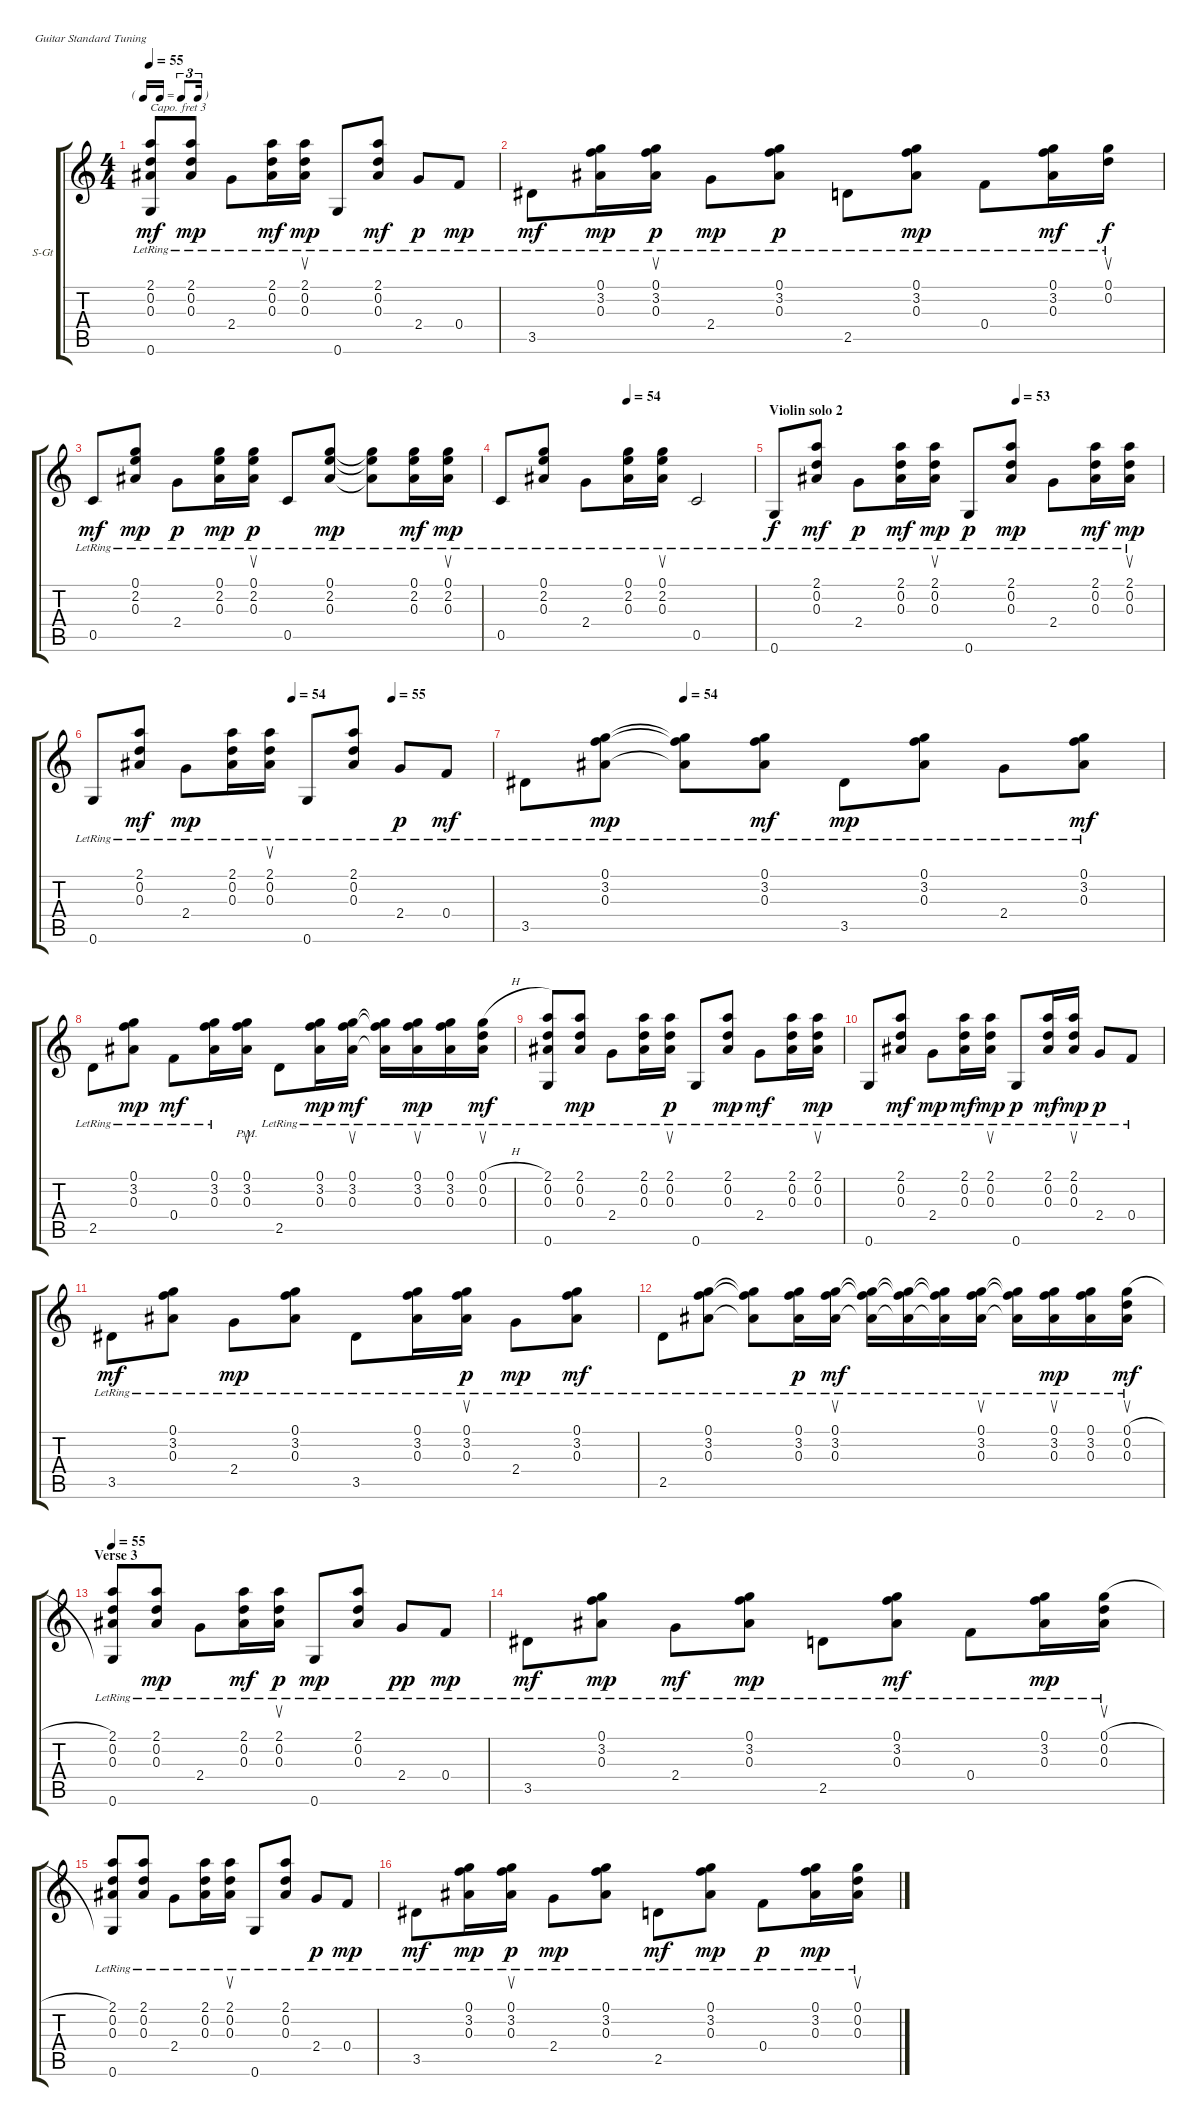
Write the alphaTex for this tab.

\defaultSystemsLayout 4
\bracketExtendMode groupsimilarinstruments
\firstSystemTrackNameOrientation horizontal
\otherSystemsTrackNameOrientation horizontal
\track ("Steel Guitar" "S-Gt") {instrument acousticguitarsteel}
\staff {score tabs}
\capo 3
\tuning (E4 B3 G3 D3 A2 E2)
\ts (4 4)
\tf triplet16th
\tempo 55
\clef g2
\ks c
(0.6{lr} 0.3{lr t} 0.2{lr t} 2.1{lr}).8{dy mf} (2.1{lr} 0.2{lr} 0.3{lr}).8{dy mp} 2.4{lr}.8 (0.3{lr} 2.1{lr} 0.2{lr}).16{dy mf} (0.3{lr} 2.1{lr} 0.2{lr}).16{su dy mp} 0.6{lr}.8 (2.1{lr} 0.2{lr} 0.3{lr}).8{dy mf} 2.4{lr}.8{dy p} 0.4{lr}.8{dy mp} |
3.5{lr}.8{dy mf} (0.3{lr} 3.2{lr} 0.1{lr}).16{dy mp} (0.1{lr} 3.2{lr} 0.3{lr}).16{su dy p} 2.4{lr}.8{dy mp} (0.3{lr} 3.2{lr} 0.1{lr}).8{dy p} 2.5{lr}.8 (0.3{lr} 3.2{lr} 0.1{lr}).8{dy mp} 0.4{lr}.8 (0.3{lr} 3.2{lr} 0.1{lr}).16{dy mf} (0.1{lr} 0.2{lr}).16{su dy f} |
0.5{lr}.8{dy mf} (0.3{lr} 2.2{lr} 0.1{lr}).8{dy mp} 2.4{lr}.8{dy p} (0.3{lr} 2.2{lr} 0.1{lr}).16{dy mp} (0.3{lr} 2.2{lr} 0.1{lr}).16{su dy p} 0.5{lr}.8 (0.3{lr} 2.2{lr} 0.1{lr}).8{dy mp} (0.3{lr t} 2.2{lr t} 0.1{lr t}).8 (0.3{lr} 2.2{lr} 0.1{lr}).16{dy mf} (0.3{lr} 2.2{lr} 0.1{lr}).16{su dy mp} |
\tempo (54 0.5)
0.5{lr}.8 (0.3{lr} 2.2{lr} 0.1{lr}).8 2.4{lr}.8 (0.3{lr} 2.2{lr} 0.1{lr}).16 (0.3{lr} 2.2{lr} 0.1{lr}).16{su} 0.5{lr}.2 |
\section ("" "Violin solo 2")
\tempo (53 0.625)
0.6{lr}.8{dy f} (2.1{lr} 0.2{lr} 0.3{lr}).8{dy mf} 2.4{lr}.8{dy p} (0.3{lr} 2.1{lr} 0.2{lr}).16{dy mf} (0.3{lr} 2.1{lr} 0.2{lr}).16{su dy mp} 0.6{lr}.8{dy p} (2.1{lr} 0.2{lr} 0.3{lr}).8{dy mp} 2.4{lr}.8 (0.3{lr} 2.1{lr} 0.2{lr}).16{dy mf} (0.3{lr} 2.1{lr} 0.2{lr}).16{su dy mp} |
\tempo (54 0.5)
\tempo (55 0.75)
0.6{lr}.8 (2.1{lr} 0.2{lr} 0.3{lr}).8{dy mf} 2.4{lr}.8{dy mp} (0.3{lr} 2.1{lr} 0.2{lr}).16 (0.3{lr} 2.1{lr} 0.2{lr}).16{su} 0.6{lr}.8 (2.1{lr} 0.2{lr} 0.3{lr}).8 2.4{lr}.8{dy p} 0.4{lr}.8{dy mf} |
\tempo (54 0.25)
3.5{lr}.8 (0.3{lr} 3.2{lr} 0.1{lr}).8{dy mp} (0.3{lr t} 3.2{lr t} 0.1{lr t}).8 (0.3{lr} 3.2{lr} 0.1{lr}).8{dy mf} 3.5{lr}.8{dy mp} (0.3{lr} 3.2{lr} 0.1{lr}).8 2.4{lr}.8 (0.3{lr} 3.2{lr} 0.1{lr}).8{dy mf} |
2.5{lr}.8 (0.3{lr} 3.2{lr} 0.1{lr}).8{dy mp} 0.4{lr}.8{dy mf} (0.3{lr} 3.2{lr} 0.1{lr}).16 (0.1{pm} 3.2{pm} 0.3{pm}).16{su} 2.5{lr}.8 (0.3{lr} 3.2{lr} 0.1{lr}).16{dy mp} (0.3{lr} 3.2{lr} 0.1{lr}).16{su dy mf} (0.3{lr t} 3.2{lr t} 0.1{lr t}).16 (0.3{lr} 3.2{lr} 0.1{lr}).16{su dy mp} (0.3 3.2{lr} 0.1{lr}).16 (0.3{lr} 0.2{lr} 0.1{h lr}).16{su dy mf} |
(0.6{lr} 0.2 2.1 0.3).8 (0.3{lr} 2.1{lr} 0.2{lr}).8{dy mp} 2.4{lr}.8 (0.3{lr} 2.1{lr} 0.2{lr}).16 (0.3{lr} 2.1{lr} 0.2{lr}).16{su dy p} 0.6{lr}.8 (0.3{lr} 2.1{lr} 0.2{lr}).8{dy mp} 2.4{lr}.8{dy mf} (0.3{lr} 2.1{lr} 0.2{lr}).16 (0.3{lr} 2.1{lr} 0.2{lr}).16{su dy mp} |
0.6{lr}.8 (2.1{lr} 0.2{lr} 0.3{lr}).8{dy mf} 2.4{lr}.8{dy mp} (0.3{lr} 2.1{lr} 0.2{lr}).16{dy mf} (0.3{lr} 2.1{lr} 0.2{lr}).16{su dy mp} 0.6{lr}.8{dy p} (0.3{lr} 2.1{lr} 0.2{lr}).16{dy mf} (0.3{lr} 2.1{lr} 0.2{lr}).16{su dy mp} 2.4{lr}.8{dy p} 0.4{lr}.8 |
3.5{lr}.8{dy mf} (0.3{lr} 3.2{lr} 0.1{lr}).8 2.4{lr}.8{dy mp} (0.3{lr} 3.2{lr} 0.1{lr}).8 3.5{lr}.8 (0.3{lr} 3.2{lr} 0.1{lr}).16 (0.3{lr} 3.2{lr} 0.1{lr}).16{su dy p} 2.4{lr}.8{dy mp} (0.3{lr} 3.2{lr} 0.1{lr}).8{dy mf} |
2.5{lr}.8 (0.3{lr} 3.2{lr} 0.1{lr}).8 (0.3{lr t} 3.2{lr t} 0.1{lr t}).8 (0.3{lr} 3.2{lr} 0.1{lr}).16{dy p} (0.3{lr} 3.2{lr} 0.1{lr}).16{su dy mf} (0.3{lr t} 3.2{lr t} 0.1{lr t}).16 (0.3{lr t} 3.2{lr t} 0.1{lr t}).16 (0.3{lr t} 3.2{lr t} 0.1{lr t}).16 (0.3{lr} 3.2{lr} 0.1{lr}).16{su} (0.3{lr t} 3.2{lr t} 0.1{lr t}).16 (0.3{lr} 3.2{lr} 0.1{lr}).16{su dy mp} (0.3{lr} 3.2{lr} 0.1{lr}).16 (0.3{lr} 0.2{lr} 0.1{h lr}).16{su dy mf} |
\section ("" "Verse 3")
\tempo 55
(0.6{lr} 0.2{lr} 2.1{lr} 0.3{lr}).8 (0.3{lr} 0.2{lr} 2.1{lr}).8{dy mp} 2.4{lr}.8 (0.3{lr} 0.2{lr} 2.1{lr}).16{dy mf} (0.3{lr} 0.2{lr} 2.1{lr}).16{su dy p} 0.6{lr}.8{dy mp} (0.3{lr} 0.2{lr} 2.1{lr}).8 2.4{lr}.8{dy pp} 0.4{lr}.8{dy mp} |
3.5{lr}.8{dy mf} (0.3{lr} 3.2{lr} 0.1{lr}).8{dy mp} 2.4{lr}.8{dy mf} (0.3{lr} 3.2{lr} 0.1{lr}).8{dy mp} 2.5{lr}.8 (0.3{lr} 3.2{lr} 0.1{lr}).8{dy mf} 0.4{lr}.8 (0.3{lr} 3.2{lr} 0.1{lr}).16{dy mp} (0.1{h lr} 0.2{lr} 0.3{lr}).16{su} |
(0.6{lr} 0.2{lr} 2.1{lr} 0.3{lr}).8 (0.3{lr} 0.2{lr} 2.1{lr}).8 2.4{lr}.8 (0.3{lr} 0.2{lr} 2.1{lr}).16 (0.3{lr} 0.2{lr} 2.1{lr}).16{su} 0.6{lr}.8 (0.3{lr} 0.2{lr} 2.1{lr}).8 2.4{lr}.8{dy p} 0.4{lr}.8{dy mp} |
3.5{lr}.8{dy mf} (0.3{lr} 3.2{lr} 0.1{lr}).16{dy mp} (0.3{lr} 3.2{lr} 0.1{lr}).16{su dy p} 2.4{lr}.8{dy mp} (0.3{lr} 3.2{lr} 0.1{lr}).8 2.5{lr}.8{dy mf} (0.3{lr} 3.2{lr} 0.1{lr}).8{dy mp} 0.4{lr}.8{dy p} (0.3{lr} 3.2{lr} 0.1{lr}).16{dy mp} (0.1{h lr} 0.2{lr} 0.3{lr}).16{su}
